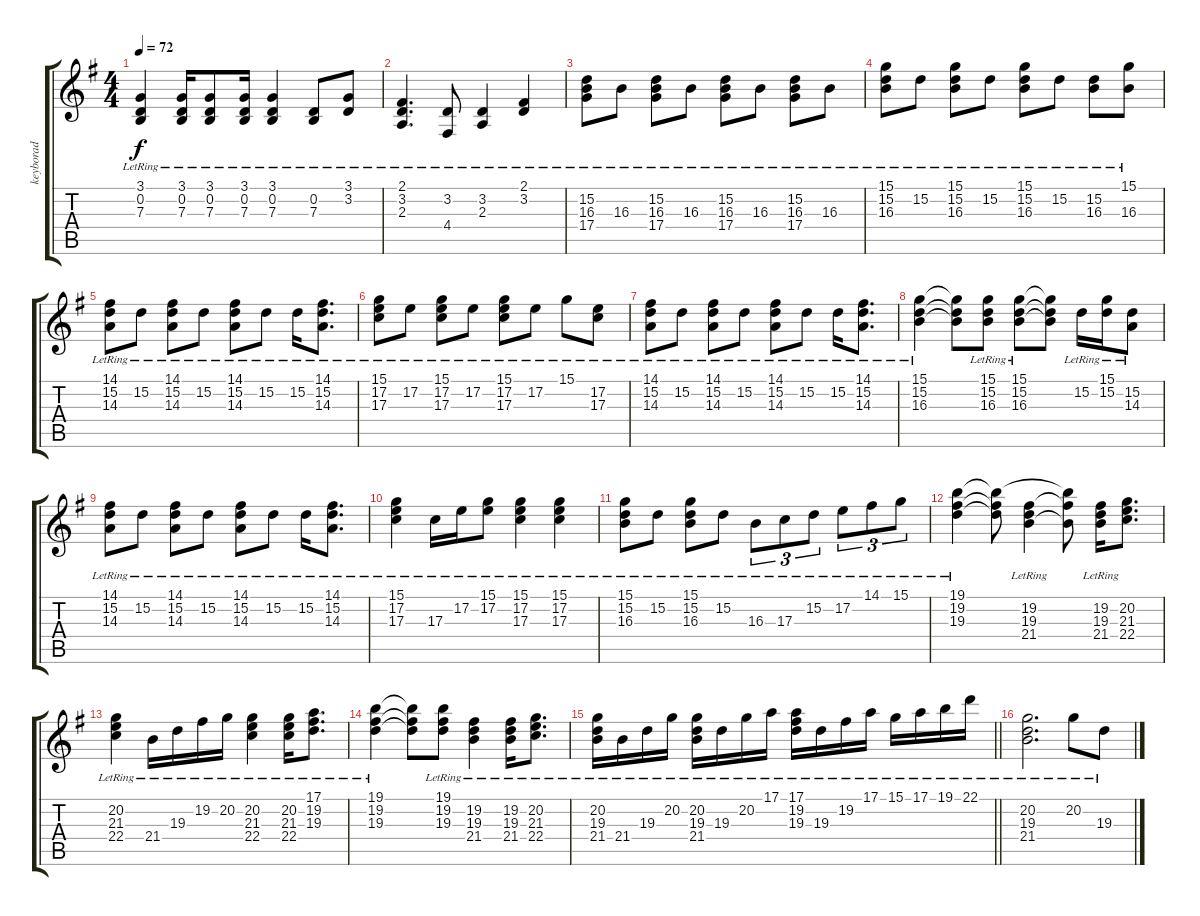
\track ("keyborad" "keyborad") {instrument acousticgrandpiano}
\staff {score tabs}
\tuning (E4 B3 G3 D3 A2 E2) {hide}
\ts (4 4)
\tempo 72
\clef g2
\ks g
(3.1{lr} 0.2{lr} 7.3{lr}).4{dy f} (3.1{lr} 0.2{lr} 7.3{lr}).16 (3.1{lr} 0.2{lr} 7.3{lr}).8 (3.1{lr} 0.2{lr} 7.3{lr}).16 (3.1{lr} 0.2{lr} 7.3{lr}).4 (0.2{lr} 7.3{lr}).8 (3.1{lr} 3.2{lr}).8 |
(2.1{lr} 3.2{lr} 2.3{lr}).4{d} (3.2{lr} 4.4{lr}).8 (3.2{lr} 2.3{lr}).4 (2.1{lr} 3.2{lr}).4 |
(15.2{lr} 16.3{lr} 17.4{lr}).8 16.3{lr}.8 (15.2{lr} 16.3{lr} 17.4{lr}).8 16.3{lr}.8 (15.2{lr} 16.3{lr} 17.4{lr}).8 16.3{lr}.8 (15.2{lr} 16.3{lr} 17.4{lr}).8 16.3{lr}.8 |
(15.1{lr} 15.2{lr} 16.3{lr}).8 15.2{lr}.8 (15.1{lr} 15.2{lr} 16.3{lr}).8 15.2{lr}.8 (15.1{lr} 15.2{lr} 16.3{lr}).8 15.2{lr}.8 (15.2{lr} 16.3{lr}).8 (15.1{lr} 16.3{lr}).8 |
(14.1{lr} 15.2{lr} 14.3{lr}).8 15.2{lr}.8 (14.1{lr} 15.2{lr} 14.3{lr}).8 15.2{lr}.8 (14.1{lr} 15.2{lr} 14.3{lr}).8 15.2{lr}.8 15.2{lr}.16 (14.1{lr} 15.2{lr} 14.3{lr}).8{d} |
(15.1{lr} 17.2{lr} 17.3{lr}).8 17.2{lr}.8 (15.1{lr} 17.2{lr} 17.3{lr}).8 17.2{lr}.8 (15.1{lr} 17.2{lr} 17.3{lr}).8 17.2{lr}.8 15.1{lr}.8 (17.2{lr} 17.3{lr}).8 |
(14.1{lr} 15.2{lr} 14.3{lr}).8 15.2{lr}.8 (14.1{lr} 15.2{lr} 14.3{lr}).8 15.2{lr}.8 (14.1{lr} 15.2{lr} 14.3{lr}).8 15.2{lr}.8 15.2{lr}.16 (14.1{lr} 15.2{lr} 14.3{lr}).8{d} |
(15.1{lr} 15.2{lr} 16.3{lr}).4 (15.1{t} 15.2{t} 16.3{t}).8 (15.1{lr} 15.2{lr} 16.3{lr}).8 (15.1 15.2{lr} 16.3).8 (15.1{t} 15.2{t} 16.3{t}).8 15.2{lr}.16 (15.1 15.2{lr}).16 (15.2{lr} 14.3{lr}).8 |
(14.1{lr} 15.2{lr} 14.3{lr}).8 15.2{lr}.8 (14.1{lr} 15.2{lr} 14.3{lr}).8 15.2{lr}.8 (14.1 15.2{lr} 14.3).8 15.2{lr}.8 15.2{lr}.16 (14.1{lr} 15.2{lr} 14.3{lr}).8{d} |
(15.1{lr} 17.2{lr} 17.3{lr}).4 17.3{lr}.16 17.2{lr}.16 (15.1{lr} 17.2{lr}).8 (15.1{lr} 17.2{lr} 17.3{lr}).4 (15.1{lr} 17.2{lr} 17.3{lr}).4 |
(15.1{lr} 15.2{lr} 16.3{lr}).8 15.2{lr}.8 (15.1{lr} 15.2{lr} 16.3{lr}).8 15.2{lr}.8 16.3{lr}.8{tu (3 2)} 17.3{lr}.8{tu (3 2)} 15.2{lr}.8{tu (3 2)} 17.2{lr}.8{tu (3 2)} 14.1{lr}.8{tu (3 2)} 15.1{lr}.8{tu (3 2)} |
(19.1{lr} 19.2{lr} 19.3{lr}).4 (19.1{t} 19.2{t} 19.3{t}).8 (19.2{lr} 19.3{lr} 21.4{lr}).4 (19.1{t} 19.2{t} 21.4{t}).8 (19.2{lr} 19.3{lr} 21.4{lr}).16 (20.2{lr} 21.3{lr} 22.4{lr}).8{d} |
(20.2{lr} 21.3{lr} 22.4{lr}).4 21.4{lr}.16 19.3{lr}.16 19.2{lr}.16 20.2{lr}.16 (20.2{lr} 21.3{lr} 22.4{lr}).4 (20.2{lr} 21.3{lr} 22.4{lr}).16 (17.1{lr} 19.2{lr} 19.3{lr}).8{d} |
(19.1{lr} 19.2{lr} 19.3{lr}).4 (19.1{t} 19.2{t} 19.3{t}).8 (19.1{lr} 19.2{lr} 19.3{lr}).8 (19.2{lr} 19.3{lr} 21.4{lr}).4 (19.2{lr} 19.3{lr} 21.4{lr}).16 (20.2{lr} 21.3{lr} 22.4{lr}).8{d} |
\barLineRight lightlight
(20.2{lr} 19.3{lr} 21.4{lr}).16 21.4{lr}.16 19.3{lr}.16 20.2{lr}.16 (20.2{lr} 19.3{lr} 21.4{lr}).16 19.3{lr}.16 20.2{lr}.16 17.1{lr}.16 (17.1{lr} 19.2{lr} 19.3).16 19.3{lr}.16 19.2{lr}.16 17.1{lr}.16 15.1{lr}.16 17.1{lr}.16 19.1{lr}.16 22.1{lr}.16 |
(20.2{lr} 19.3{lr} 21.4{lr}).2{d} 20.2{lr}.8 19.3{lr}.8
